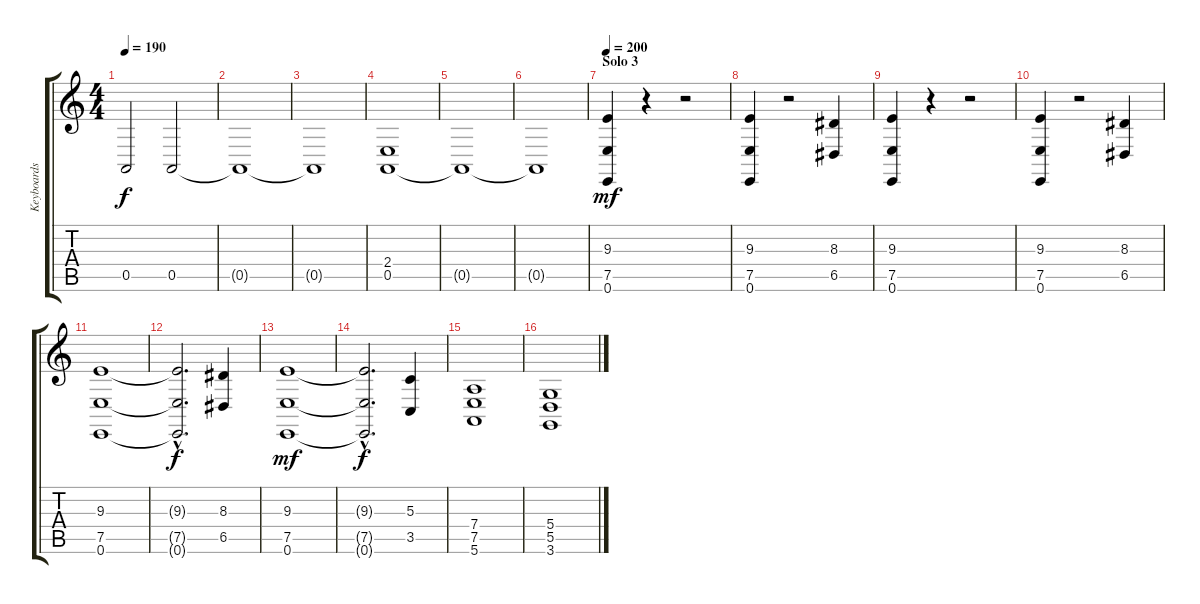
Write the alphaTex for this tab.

\track ("Keyboards 3" "Keyboards ") {instrument stringensemble1}
\staff {score tabs}
\tuning (E4 B3 G3 D3 A2 E2) {hide}
\ts (4 4)
\tempo 190
\clef g2
\ks c
0.5{t}.2{dy f} 0.5.2 |
0.5{t}.1 |
0.5{t}.1 |
(2.4 0.5).1 |
0.5{t}.1 |
0.5{t}.1 |
\section ("" "Solo 3")
\tempo 200
(9.3 7.5 0.6).4{dy mf volume 13 instrument stringensemble1} r.4 r.2 |
(9.3 7.5 0.6).4 r.2 (8.3 6.5).4 |
(9.3 7.5 0.6).4 r.4 r.2 |
(9.3 7.5 0.6).4 r.2 (8.3 6.5).4 |
(9.3 7.5 0.6).1 |
(9.3{hac t} 7.5{hac t} 0.6{hac t}).2{d dy f} (8.3 6.5).4 |
(9.3 7.5 0.6).1{dy mf} |
(9.3{hac t} 7.5{hac t} 0.6{hac t}).2{d dy f} (5.3 3.5).4 |
(7.4 7.5 5.6).1 |
(5.4 5.5 3.6).1
